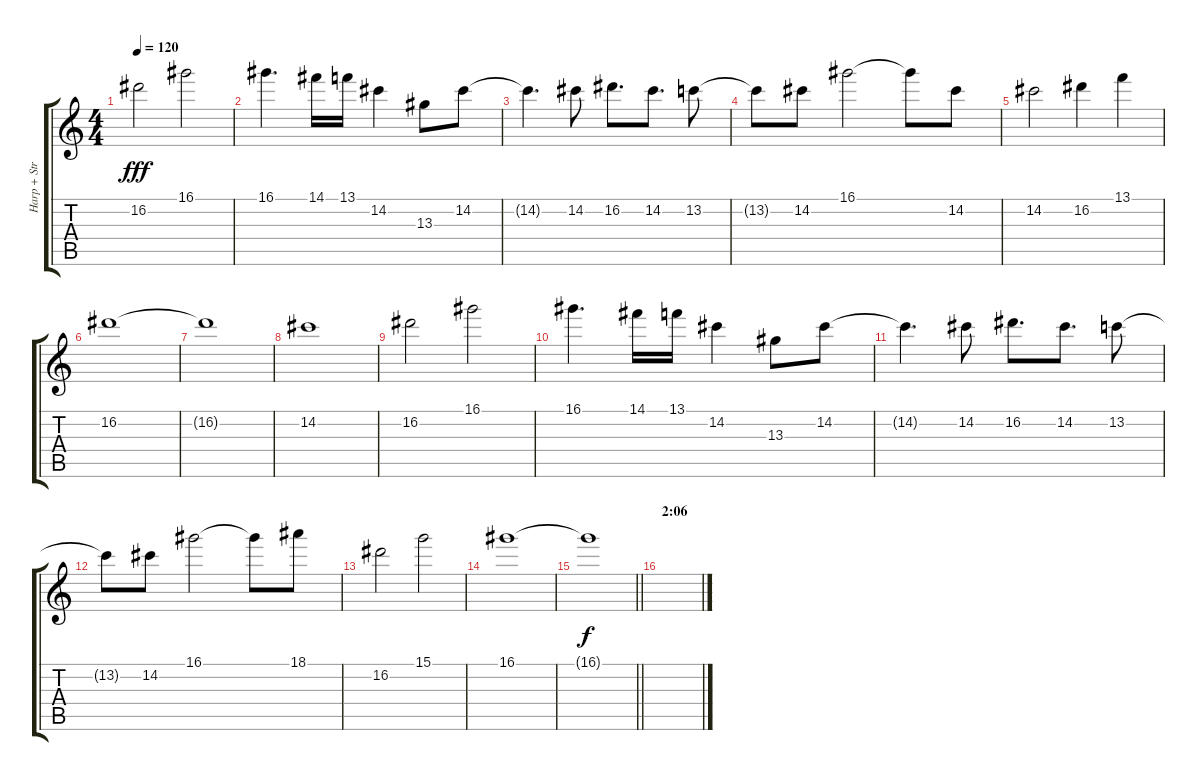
\track ("Harp + Strings" "Harp + Str") {instrument orchestralharp}
\staff {score tabs}
\tuning (E5 B4 G4 D4 A3 E3) {hide}
\ts (4 4)
\tempo 120
\clef g2
\ks c
16.2.2{dy fff} 16.1.2 |
16.1.4{d} 14.1.16 13.1.16 14.2.4 13.3.8 14.2.8 |
14.2{t}.4{d} 14.2.8 16.2.8{d} 14.2.8{d} 13.2.8 |
13.2{t}.8 14.2.8 16.1.2 16.1{t}.8 14.2.8 |
14.2.2 16.2.4 13.1.4 |
16.2.1 |
16.2{t}.1 |
14.2.1 |
16.2.2 16.1.2 |
16.1.4{d} 14.1.16 13.1.16 14.2.4 13.3.8 14.2.8 |
14.2{t}.4{d} 14.2.8 16.2.8{d} 14.2.8{d} 13.2.8 |
13.2{t}.8 14.2.8 16.1.2 16.1{t}.8 18.1.8 |
16.2.2 15.1.2 |
16.1.1 |
\barLineRight lightlight
16.1{t}.1{dy f} |
\section ("" "2:06")
